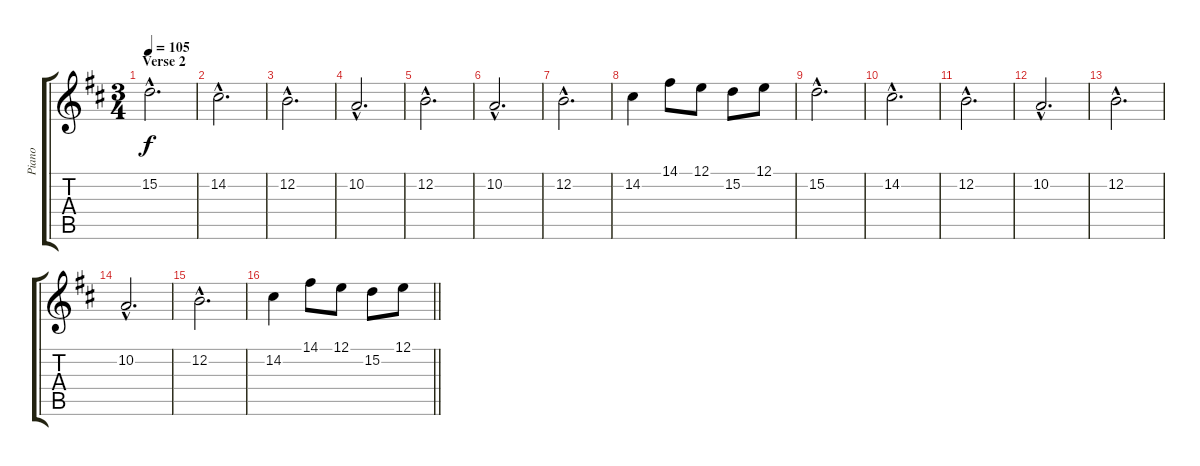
\track ("Piano" "Piano") {instrument electricpiano1}
\staff {score tabs}
\tuning (E4 B3 G3 D3 A2 E2) {hide}
\ts (3 4)
\section ("" "Verse 2")
\tempo 105
\clef g2
\ks d
15.2{hac}.2{d dy f} |
14.2{hac}.2{d} |
12.2{hac}.2{d} |
10.2{hac}.2{d} |
12.2{hac}.2{d} |
10.2{hac}.2{d} |
12.2{hac}.2{d} |
14.2.4 14.1.8 12.1.8 15.2.8 12.1.8 |
15.2{hac}.2{d} |
14.2{hac}.2{d} |
12.2{hac}.2{d} |
10.2{hac}.2{d} |
12.2{hac}.2{d} |
10.2{hac}.2{d} |
12.2{hac}.2{d} |
\barLineRight lightlight
14.2.4 14.1.8 12.1.8 15.2.8 12.1.8
